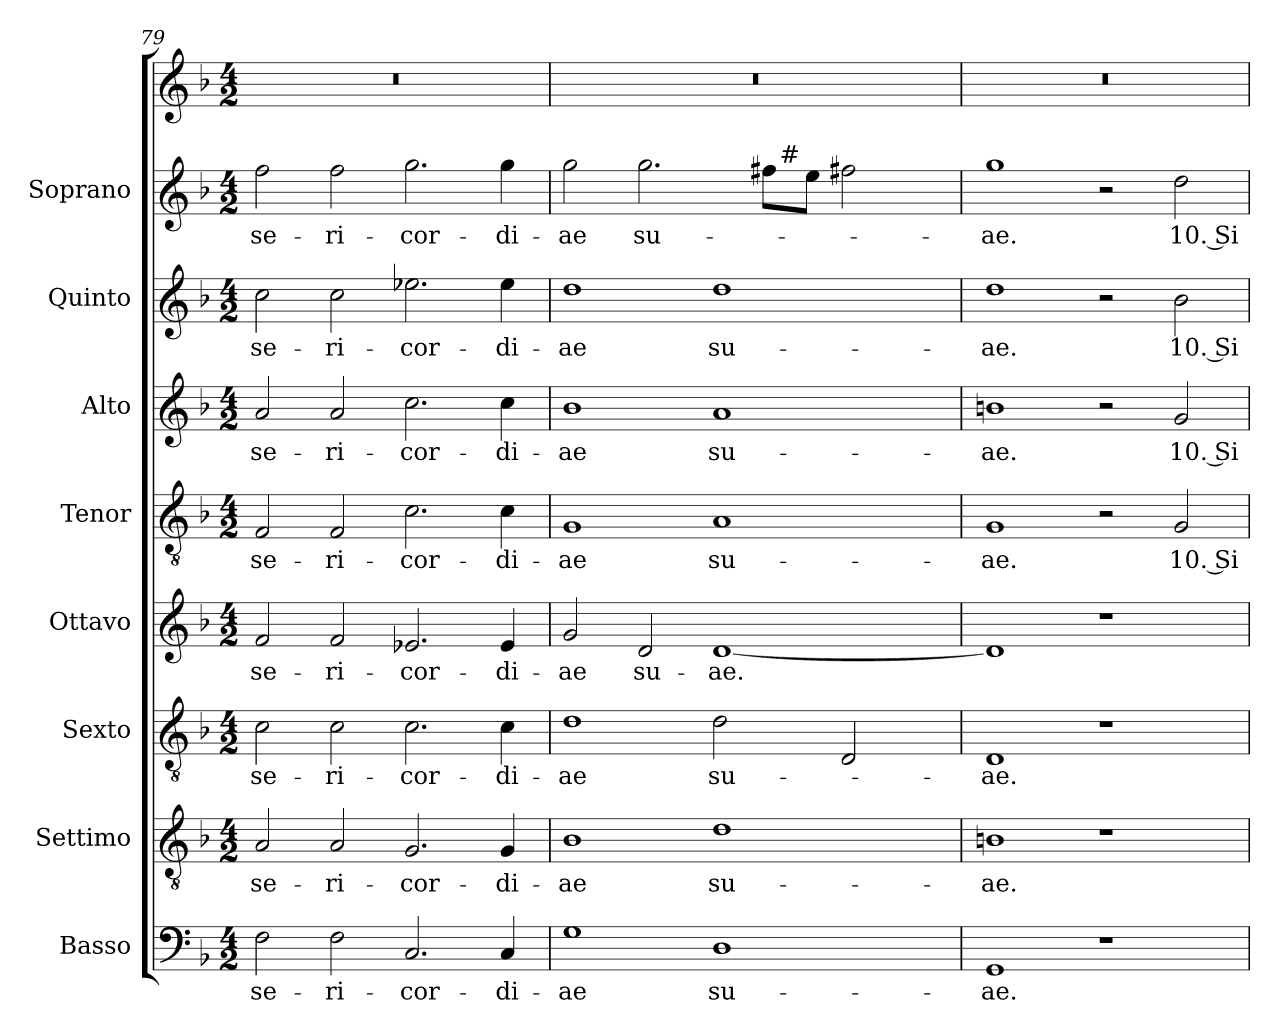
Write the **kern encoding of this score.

**kern	**text	**kern	**text	**kern	**text	**kern	**text	**kern	**text	**kern	**text	**kern	**text	**kern	**text	**kern
*part9	*part9	*part8	*part8	*part7	*part7	*part6	*part6	*part5	*part5	*part4	*part4	*part3	*part3	*part2	*part2	*part1
*staff9	*staff9	*staff8	*staff8	*staff7	*staff7	*staff6	*staff6	*staff5	*staff5	*staff4	*staff4	*staff3	*staff3	*staff2	*staff2	*staff1
*I"Basso	*	*I"Settimo	*	*I"Sexto	*	*I"Ottavo	*	*I"Tenor	*	*I"Alto	*	*I"Quinto	*	*I"Soprano	*	*
*I'B.	*	*I'St.	*	*	*	*I'Ot.	*	*I'T.	*	*I'A.	*	*I'Q.	*	*I'S.	*	*
*clefF4	*	*clefGv2	*	*clefGv2	*	*clefG2	*	*clefGv2	*	*clefG2	*	*clefG2	*	*clefG2	*	*clefG2
*	*	*ITrd7c12	*	*ITrd7c12	*	*	*	*ITrd7c12	*	*	*	*	*	*	*	*
*k[b-]	*	*k[b-]	*	*k[b-]	*	*k[b-]	*	*k[b-]	*	*k[b-]	*	*k[b-]	*	*k[b-]	*	*k[b-]
*F:	*	*F:	*	*F:	*	*F:	*	*F:	*	*F:	*	*F:	*	*F:	*	*F:
*M4/2	*	*M4/2	*	*M4/2	*	*M4/2	*	*M4/2	*	*M4/2	*	*M4/2	*	*M4/2	*	*M4/2
=79	=79	=79	=79	=79	=79	=79	=79	=79	=79	=79	=79	=79	=79	=79	=79	=79
!	!LO:LY:b:color=#000000	!	!	!	!	!	!	!	!	!	!	!	!	!	!	!
!	!	!	!LO:LY:b:color=#000000	!	!	!	!	!	!	!	!	!	!	!	!	!
!	!	!	!	!	!LO:LY:b:color=#000000	!	!	!	!	!	!	!	!	!	!	!
!	!	!	!	!	!	!	!LO:LY:b:color=#000000	!	!	!	!	!	!	!	!	!
!	!	!	!	!	!	!	!	!	!LO:LY:b:color=#000000	!	!	!	!	!	!	!
!	!	!	!	!	!	!	!	!	!	!	!LO:LY:b:color=#000000	!	!	!	!	!
!	!	!	!	!	!	!	!	!	!	!	!	!	!LO:LY:b:color=#000000	!	!	!
!	!	!	!	!	!	!	!	!	!	!	!	!	!	!	!LO:LY:b:color=#000000	!LO:N:vis=1
2Fi\	-se-	2AAi/	-se-	2Ci\	-se-	2fi/	-se-	2FFi/	-se-	2ai/	-se-	2cci\	-se-	2ffi\	-se-	0r
!	!LO:LY:b:color=#000000	!	!	!	!	!	!	!	!	!	!	!	!	!	!	!
!	!	!	!LO:LY:b:color=#000000	!	!	!	!	!	!	!	!	!	!	!	!	!
!	!	!	!	!	!LO:LY:b:color=#000000	!	!	!	!	!	!	!	!	!	!	!
!	!	!	!	!	!	!	!LO:LY:b:color=#000000	!	!	!	!	!	!	!	!	!
!	!	!	!	!	!	!	!	!	!LO:LY:b:color=#000000	!	!	!	!	!	!	!
!	!	!	!	!	!	!	!	!	!	!	!LO:LY:b:color=#000000	!	!	!	!	!
!	!	!	!	!	!	!	!	!	!	!	!	!	!LO:LY:b:color=#000000	!	!	!
!	!	!	!	!	!	!	!	!	!	!	!	!	!	!	!LO:LY:b:color=#000000	!
2Fi\	-ri-	2AAi/	-ri-	2Ci\	-ri-	2fi/	-ri-	2FFi/	-ri-	2ai/	-ri-	2cci\	-ri-	2ffi\	-ri-	.
!	!LO:LY:b:color=#000000	!	!	!	!	!	!	!	!	!	!	!	!	!	!	!
!	!	!	!LO:LY:b:color=#000000	!	!	!	!	!	!	!	!	!	!	!	!	!
!	!	!	!	!	!LO:LY:b:color=#000000	!	!	!	!	!	!	!	!	!	!	!
!	!	!	!	!	!	!	!LO:LY:b:color=#000000	!	!	!	!	!	!	!	!	!
!	!	!	!	!	!	!	!	!	!LO:LY:b:color=#000000	!	!	!	!	!	!	!
!	!	!	!	!	!	!	!	!	!	!	!LO:LY:b:color=#000000	!	!	!	!	!
!	!	!	!	!	!	!	!	!	!	!	!	!	!LO:LY:b:color=#000000	!	!	!
!	!	!	!	!	!	!	!	!	!	!	!	!	!	!	!LO:LY:b:color=#000000	!
2.Ci/	-cor-	2.GGi/	-cor-	2.Ci\	-cor-	2.e-Xi/	-cor-	2.Ci\	-cor-	2.cci\	-cor-	2.ee-Xi\	-cor-	2.ggi\	-cor-	.
!	!LO:LY:b:color=#000000	!	!	!	!	!	!	!	!	!	!	!	!	!	!	!
!	!	!	!LO:LY:b:color=#000000	!	!	!	!	!	!	!	!	!	!	!	!	!
!	!	!	!	!	!LO:LY:b:color=#000000	!	!	!	!	!	!	!	!	!	!	!
!	!	!	!	!	!	!	!LO:LY:b:color=#000000	!	!	!	!	!	!	!	!	!
!	!	!	!	!	!	!	!	!	!LO:LY:b:color=#000000	!	!	!	!	!	!	!
!	!	!	!	!	!	!	!	!	!	!	!LO:LY:b:color=#000000	!	!	!	!	!
!	!	!	!	!	!	!	!	!	!	!	!	!	!LO:LY:b:color=#000000	!	!	!
!	!	!	!	!	!	!	!	!	!	!	!	!	!	!	!LO:LY:b:color=#000000	!
4Ci/	-di-	4GGi/	-di-	4Ci\	-di-	4e-i/	-di-	4Ci\	-di-	4cci\	-di-	4ee-i\	-di-	4ggi\	-di-	.
=80	=80	=80	=80	=80	=80	=80	=80	=80	=80	=80	=80	=80	=80	=80	=80	=80
!	!LO:LY:b:color=#000000	!	!	!	!	!	!	!	!	!	!	!	!	!	!	!
!	!	!	!LO:LY:b:color=#000000	!	!	!	!	!	!	!	!	!	!	!	!	!
!	!	!	!	!	!LO:LY:b:color=#000000	!	!	!	!	!	!	!	!	!	!	!
!	!	!	!	!	!	!	!LO:LY:b:color=#000000	!	!	!	!	!	!	!	!	!
!	!	!	!	!	!	!	!	!	!LO:LY:b:color=#000000	!	!	!	!	!	!	!
!	!	!	!	!	!	!	!	!	!	!	!LO:LY:b:color=#000000	!	!	!	!	!
!	!	!	!	!	!	!	!	!	!	!	!	!	!LO:LY:b:color=#000000	!	!	!
!	!	!	!	!	!	!	!	!	!	!	!	!	!	!	!LO:LY:b:color=#000000	!LO:N:vis=1
*	*	*	*	*	*	*	*	*	*	*	*	*	*	*^	*	*
1Gi	-ae	1BB-i	-ae	1Di	-ae	2gi/	-ae	1GGi	-ae	1b-i	-ae	1ddi	-ae	2ggi\	1ryy	-ae	0r
!	!	!	!	!	!	!	!LO:LY:b:color=#000000	!	!	!	!	!	!	!	!	!	!
!	!	!	!	!	!	!	!	!	!	!	!	!	!	!	!	!LO:LY:b:color=#000000	!
.	.	.	.	.	.	2di/	su-	.	.	.	.	.	.	2.ggi\	.	su-	.
!	!LO:LY:b:color=#000000	!	!	!	!	!	!	!	!	!	!	!	!	!	!	!	!
!	!	!	!LO:LY:b:color=#000000	!	!	!	!	!	!	!	!	!	!	!	!	!	!
!	!	!	!	!	!LO:LY:b:color=#000000	!	!	!	!	!	!	!	!	!	!	!	!
!	!	!	!	!	!	!	!LO:LY:b:color=#000000	!	!	!	!	!	!	!	!	!	!
!	!	!	!	!	!	!	!	!	!LO:LY:b:color=#000000	!	!	!	!	!	!	!	!
!	!	!	!	!	!	!	!	!	!	!	!LO:LY:b:color=#000000	!	!	!	!	!	!
!	!	!	!	!	!	!	!	!	!	!	!	!	!LO:LY:b:color=#000000	!	!	!	!
1Di	su-	1Di	su-	2Di\	su-	[1di	-ae.	1AAi	su-	1ai	su-	1ddi	su-	.	4ryy	.	.
.	.	.	.	.	.	.	.	.	.	.	.	.	.	8ff#i\L	32ryy	.	.
.	.	.	.	.	.	.	.	.	.	.	.	.	.	.	256ryy	.	.
!	!	!	!	!	!	!	!	!	!	!	!	!	!	!	!LO:TX:a:t=#	!	!
.	.	.	.	.	.	.	.	.	.	.	.	.	.	.	2ryy	.	.
.	.	.	.	.	.	.	.	.	.	.	.	.	.	8eei\J	.	.	.
.	.	.	.	2DDi/	.	.	.	.	.	.	.	.	.	2ff#Xi\	.	.	.
.	.	.	.	.	.	.	.	.	.	.	.	.	.	.	8ryy	.	.
.	.	.	.	.	.	.	.	.	.	.	.	.	.	.	16ryy	.	.
.	.	.	.	.	.	.	.	.	.	.	.	.	.	.	64..ryy	.	.
*	*	*	*	*	*	*	*	*	*	*	*	*	*	*v	*v	*	*
=81	=81	=81	=81	=81	=81	=81	=81	=81	=81	=81	=81	=81	=81	=81	=81	=81
*	*	*	*	*	*	*	*	*	*	*	*	*	*	*^	*	*
!	!LO:LY:b:color=#000000	!	!	!	!	!	!	!	!	!	!	!	!	!	!	!	!
*	*	*	*	*	*	*	*	*	*	*	*	*	*	*v	*v	*	*
*	*	*	*	*	*	*	*	*	*	*	*	*	*	*^	*	*
!	!	!	!LO:LY:b:color=#000000	!	!	!	!	!	!	!	!	!	!	!	!	!	!
*	*	*	*	*	*	*	*	*	*	*	*	*	*	*v	*v	*	*
*	*	*	*	*	*	*	*	*	*	*	*	*	*	*^	*	*
!	!	!	!	!	!LO:LY:b:color=#000000	!	!	!	!	!	!	!	!	!	!	!	!
*	*	*	*	*	*	*	*	*	*	*	*	*	*	*v	*v	*	*
*	*	*	*	*	*	*	*	*	*	*	*	*	*	*^	*	*
!	!	!	!	!	!	!	!	!	!LO:LY:b:color=#000000	!	!	!	!	!	!	!	!
*	*	*	*	*	*	*	*	*	*	*	*	*	*	*v	*v	*	*
*	*	*	*	*	*	*	*	*	*	*	*	*	*	*^	*	*
!	!	!	!	!	!	!	!	!	!	!	!LO:LY:b:color=#000000	!	!	!	!	!	!
*	*	*	*	*	*	*	*	*	*	*	*	*	*	*v	*v	*	*
*	*	*	*	*	*	*	*	*	*	*	*	*	*	*^	*	*
!	!	!	!	!	!	!	!	!	!	!	!	!	!LO:LY:b:color=#000000	!	!	!	!
*	*	*	*	*	*	*	*	*	*	*	*	*	*	*v	*v	*	*
*	*	*	*	*	*	*	*	*	*	*	*	*	*	*^	*	*
!	!	!	!	!	!	!	!	!	!	!	!	!	!	!	!	!LO:LY:b:color=#000000	!LO:N:vis=1
*	*	*	*	*	*	*	*	*	*	*	*	*	*	*v	*v	*	*
1GGi	-ae.	1BBni	-ae.	1DDi	-ae.	1di]	.	1GGi	-ae.	1bni	-ae.	1ddi	-ae.	1ggi	-ae.	0r
1r	.	1r	.	1r	.	1r	.	2r	.	2r	.	2r	.	2r	.	.
!	!	!	!	!	!	!	!	!	!LO:LY:b:color=#000000	!	!	!	!	!	!	!
!	!	!	!	!	!	!	!	!	!	!	!LO:LY:b:color=#000000	!	!	!	!	!
!	!	!	!	!	!	!	!	!	!	!	!	!	!LO:LY:b:color=#000000	!	!	!
!	!	!	!	!	!	!	!	!	!	!	!	!	!	!	!LO:LY:b:color=#000000	!
.	.	.	.	.	.	.	.	2GGi/	10. Si-	2gi/	10. Si-	2b-i\	10. Si-	2ddi\	10. Si-	.
=	=	=	=	=	=	=	=	=	=	=	=	=	=	=	=	=
*-	*-	*-	*-	*-	*-	*-	*-	*-	*-	*-	*-	*-	*-	*-	*-	*-
